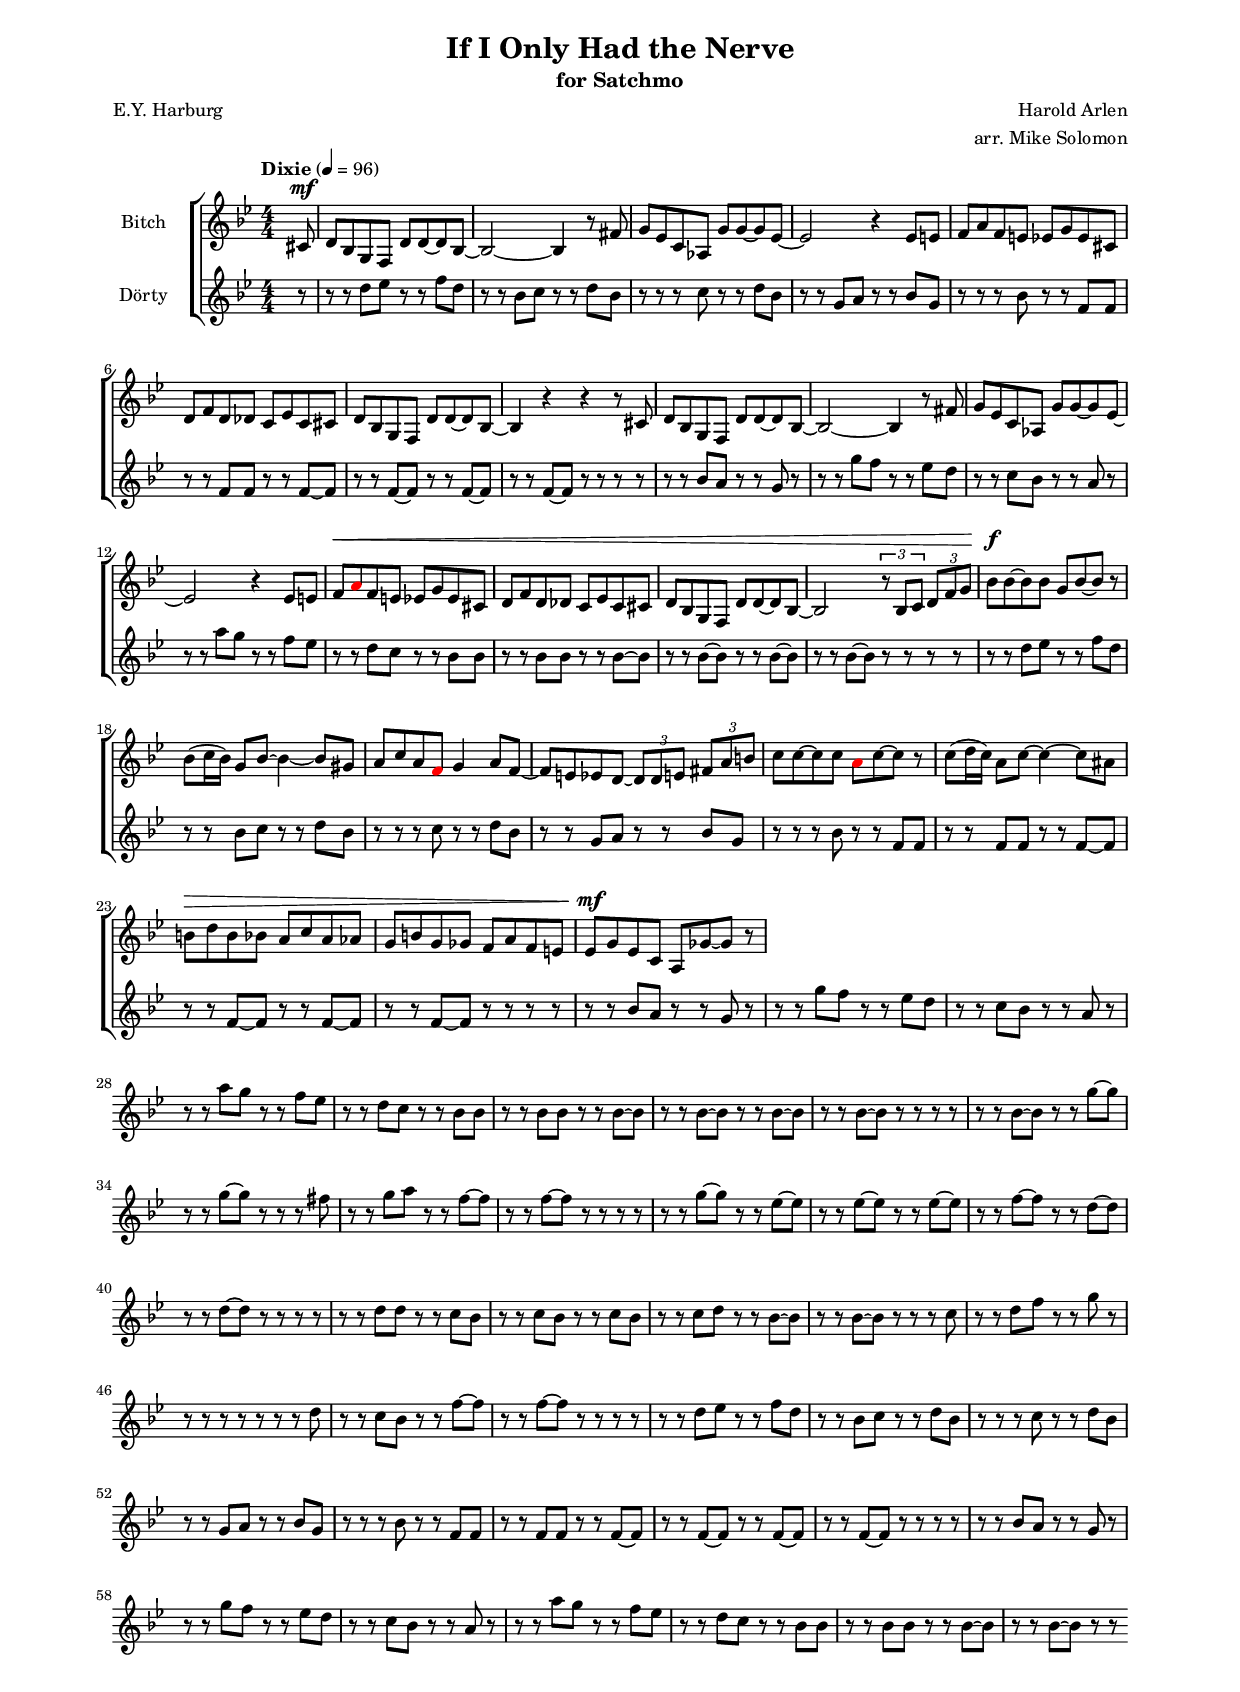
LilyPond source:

\version "2.19.0"
\include "defs-devel.ly"

marD = \markup \null
elsD = \markup \null
mikD = \markup \null
rynZ = \markup \null
desD = \markup \null

#(set-global-staff-size 15.87)
autoBeamInstruction = \autoBeamOn

solo = \markup \italic "solo"
psolo = \markup \italic "(solo)"
skat = \markup \italic "sit skat"
shoot = \markup \italic "SYT"

\header {
  title = "If I Only Had the Nerve"
  subtitle = "for Satchmo"
  %title = "Somewhere Over the Rainbow"
  composer = "Harold Arlen"
  poet = "E.Y. Harburg"
  arranger = "arr. Mike Solomon"
  %arranger = "arr. (anon)"
}
\paper {
  #(define fonts
    (set-global-fonts
    #:music "lilyjazz"
    #:brace "lilyjazz"
    #:roman "LilyJAZZText"
    #:sans "LilyJAZZChord"
    #:factor (/ staff-height pt 20)
  ))
  ragged-right = ##f
  left-margin = 0.75\in
  right-margin = 0.75\in
  %top-margin = 0.5\in
  bottom-margin = 0.6\in
  ragged-last-bottom = ##f
  %max-systems-per-page = #2
  %oddHeaderMarkup = "FIRST FULL DRAFT 20.10.14 4:44"
  %evenHeaderMarkup = "FIRST FULL DRAFT 20.10.14 4:44"
}


#(ly:set-option 'point-and-click #f)

#(set-global-staff-size 15.87)

railroad =  {
  \once \override BreathingSign.text = \markup \musicglyph #"scripts.caesura.straight"
  \breathe
}
myred = \once \override NoteHead #'color = #red

php = \once \override Hairpin.stencil = #(parenthesize-callback ly:hairpin::print)

\paper {
  footnote-separator-markup = \markup { \column { " "\override #`(span-factor . 1/5) { \draw-hline } }}
  footnote-padding = 1\mm
  top-system-spacing = #'((basic-distance . 1) (minimum-distance . 0) (padding . 1) (stretchability . 40))
  bottom-system-spacing = #'((basic-distance . 1) (minimum-distance . 0) (padding . 1) (stretchability . 50))
  ragged-right = ##f
}

prefatoryMatter = {
  \key bes \major
  \autoBeamInstruction
  \time 4/4
}

scorePrefatoryMatter = {
  \prefatoryMatter
  \partial 8
}

midiPrefatoryMatter = {
  \prefatoryMatter
  \partial 8
}

theme = \relative c {
  cis8-\tag #'first \mf |
  d8 bes8 g8 f8 d'8 d8 ~ d8 bes8 ~ |
  bes2 ~ bes4 r8 fis'8 |
  g8 ees8 c8 aes8 g'8 g8 ~ g8 ees8 ~ |
  ees2 r4 ees8 e8 |
  f8-\tag #'second \< \tag #'second { \rred } a8 f8 e8 ees8 g8 ees8 cis8 |
  d8 f8 d8 des8 c8 ees8 c8 cis8 |
  d8 bes8 g8 f8 d'8 d8 ~ d8 bes8 ~ |
  \tag #'first { bes4 }
  \tag #'second { bes2 }
}

marks = {
  \tempo "Dixie" 4=96
  \time 4/4
  \partial 8 s8
  \repeat unfold 25 { s1 }
}

soprano = \transpose c c {
  \transpose c c' \removeWithTag #'second \theme
  r4 r4 r8
  \transpose c c' \removeWithTag #'first \theme
  \relative c' {
    \times 2/3 { r8 bes c } \times 2/3 { d f g } |
    bes8\f bes8 ~ bes8 bes8 g8 bes8 ~ bes8 r8 |
    bes8 ( c16 bes ) g8 bes8 ~ bes4 ~ bes8 gis8 |
    a8 c8 a8 \rred f8 g4 a8 f8 ~ |
    f8 e8 ees8 d8 ~ \times 2/3 { d d e } \times 2/3 { fis a b } |
    c8 c8 ~ c8 c8 \rred a8 c8 ~ c8 r8 |
    c8 ( d16 c ) a8 c8 ~ c4 ~ c8 ais8 |
    b8\> d8 b8 bes8 a8 c8 a8 aes8 |
    g8 b8 g8 ges8 f8 a8 f8 e8 |
    ees8\mf g8 ees8 c8 a8 ges'8 ~ ges8 r8 |
  }
}

sopranoWords = \lyricmode {
}

test = {
  r8 r8 r8 d''8 ees''8 r8 r8 f''8 d''8 r8 r8 bes'8 c''8 r8 r8 d''8 bes'8 r8 r8 r8 c''8 r8 r8 d''8 bes'8 r8 r8 g'8 a'8 r8 r8 bes'8 g'8 r8 r8 r8 bes'8 r8 r8 f'8 f'8 r8 r8 f'8 f'8 r8 r8 f'8 ~ f'8 r8 r8 f'8 ~ f'8 r8 r8 f'8 ~ f'8 r8 r8 f'8 ~ f'8 r8 r8 r8 r8 r8 r8 bes'8 a'8 r8 r8 g'8 r8 r8 r8 g''8 f''8 r8 r8 ees''8 d''8 r8 r8 c''8 bes'8 r8 r8 a'8 r8 r8 r8 a''8 g''8 r8 r8 f''8 ees''8 r8 r8 d''8 c''8 r8 r8 bes'8 bes'8 r8 r8 bes'8 bes'8 r8 r8 bes'8 ~ bes'8 r8 r8 bes'8 ~ bes'8 r8 r8 bes'8 ~ bes'8 r8 r8 bes'8 ~ bes'8 r8 r8 r8 r8 r8 r8 d''8 ees''8 r8 r8 f''8 d''8 r8 r8 bes'8 c''8 r8 r8 d''8 bes'8 r8 r8 r8 c''8 r8 r8 d''8 bes'8 r8 r8 g'8 a'8 r8 r8 bes'8 g'8 r8 r8 r8 bes'8 r8 r8 f'8 f'8 r8 r8 f'8 f'8 r8 r8 f'8 ~ f'8 r8 r8 f'8 ~ f'8 r8 r8 f'8 ~ f'8 r8 r8 f'8 ~ f'8 r8 r8 r8 r8 r8 r8 bes'8 a'8 r8 r8 g'8 r8 r8 r8 g''8 f''8 r8 r8 ees''8 d''8 r8 r8 c''8 bes'8 r8 r8 a'8 r8 r8 r8 a''8 g''8 r8 r8 f''8 ees''8 r8 r8 d''8 c''8 r8 r8 bes'8 bes'8 r8 r8 bes'8 bes'8 r8 r8 bes'8 ~ bes'8 r8 r8 bes'8 ~ bes'8 r8 r8 bes'8 ~ bes'8 r8 r8 bes'8 ~ bes'8 r8 r8 r8 r8 r8 r8 bes'8 ~ bes'8 r8 r8 g''8 ~ g''8 r8 r8 g''8 ~ g''8 r8 r8 r8 fis''8 r8 r8 g''8 a''8 r8 r8 f''8 ~ f''8 r8 r8 f''8 ~ f''8 r8 r8 r8 r8 r8 r8 g''8 ~ g''8 r8 r8 ees''8 ~ ees''8 r8 r8 ees''8 ~ ees''8 r8 r8 ees''8 ~ ees''8 r8 r8 f''8 ~ f''8 r8 r8 d''8 ~ d''8 r8 r8 d''8 ~ d''8 r8 r8 r8 r8 r8 r8 d''8 d''8 r8 r8 c''8 bes'8 r8 r8 c''8 bes'8 r8 r8 c''8 bes'8 r8 r8 c''8 d''8 r8 r8 bes'8 ~ bes'8 r8 r8 bes'8 ~ bes'8 r8 r8 r8 c''8 r8 r8 d''8 f''8 r8 r8 g''8 r8 r8 r8 r8 r8 r8 r8 r8 d''8 r8 r8 c''8 bes'8 r8 r8 f''8 ~ f''8 r8 r8 f''8 ~ f''8 r8 r8 r8 r8 r8 r8 d''8 ees''8 r8 r8 f''8 d''8 r8 r8 bes'8 c''8 r8 r8 d''8 bes'8 r8 r8 r8 c''8 r8 r8 d''8 bes'8 r8 r8 g'8 a'8 r8 r8 bes'8 g'8 r8 r8 r8 bes'8 r8 r8 f'8 f'8 r8 r8 f'8 f'8 r8 r8 f'8 ~ f'8 r8 r8 f'8 ~ f'8 r8 r8 f'8 ~ f'8 r8 r8 f'8 ~ f'8 r8 r8 r8 r8 r8 r8 bes'8 a'8 r8 r8 g'8 r8 r8 r8 g''8 f''8 r8 r8 ees''8 d''8 r8 r8 c''8 bes'8 r8 r8 a'8 r8 r8 r8 a''8 g''8 r8 r8 f''8 ees''8 r8 r8 d''8 c''8 r8 r8 bes'8 bes'8 r8 r8 bes'8 bes'8 r8 r8 bes'8 ~ bes'8 r8 r8 bes'8 ~ bes'8 r8 r8
}


\score {
  \new ChoirStaff <<
    \new Staff \with { instrumentName = \bitchName %shortInstrumentName = #"M."
} <<
      \new Voice = "soprano" { << { \numericTimeSignature
	\scorePrefatoryMatter
        \soprano
      } {
	\scorePrefatoryMatter
        \marks
      } >> }
      \new Lyrics \lyricsto "soprano" {
        \sopranoWords
      }
    >>
    \new Staff \with { instrumentName = \dortyName %shortInstrumentName = #"E."
} <<
      \new Voice = "mezzo" { \numericTimeSignature
	\scorePrefatoryMatter
        \test
      }
    >>
  >>
  \layout {
    \context {
      \Voice
      \override TextScript #'layer = #6
      \override NoteHead #'layer = #7
      \override Glissando #'breakable = ##t
      \override TupletNumber #'breakable = ##t
      \override TupletBracket #'breakable = ##t
      \override DynamicLineSpanner.direction = #UP
      \remove "Forbid_line_break_engraver"
    }
    \context {
      \Staff
      %\consists "Metronome_mark_engraver"
      \override TimeSignature #'style = #'numbered
      \override StaffSymbol #'layer = #4
      \override TimeSignature #'layer = #3
      \override TimeSignature #'whiteout = ##t
    }
    \context {
      \Lyrics
      %\override LyricText #'whiteout = ##t
      \override LyricText #'layer = #6
    }
    \context {
      \Score
      %\remove "Metronome_mark_engraver"
      \override NonMusicalPaperColumn #'allow-loose-spacing = ##f
    }
  }
}
